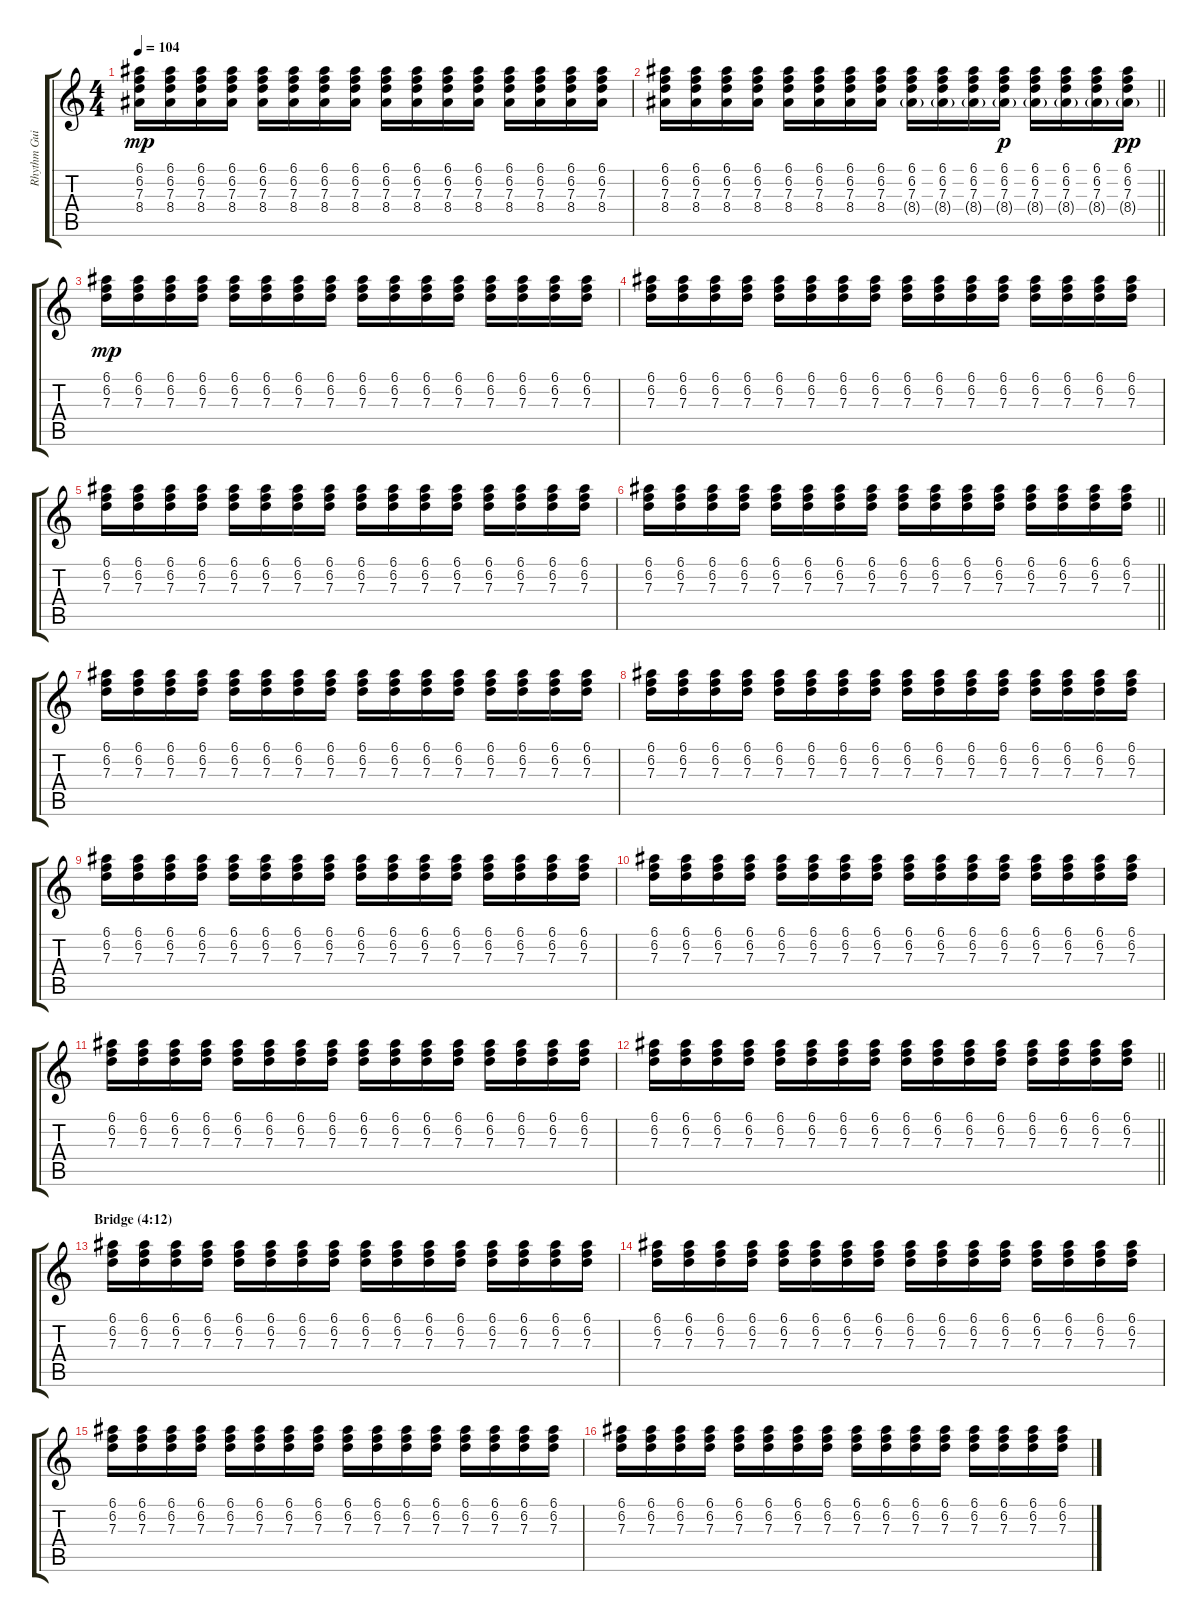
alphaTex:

\track ("Rhythm Guitar" "Rhythm Gui") {instrument electricguitarclean}
\staff {score tabs}
\tuning (E4 B3 G3 D3 A2 E2) {hide}
\ts (4 4)
\tempo 104
\clef g2
\ks c
(6.1 6.2 7.3 8.4).16{dy mp} (6.1 6.2 7.3 8.4).16 (6.1 6.2 7.3 8.4).16 (6.1 6.2 7.3 8.4).16 (6.1 6.2 7.3 8.4).16 (6.1 6.2 7.3 8.4).16 (6.1 6.2 7.3 8.4).16 (6.1 6.2 7.3 8.4).16 (6.1 6.2 7.3 8.4).16 (6.1 6.2 7.3 8.4).16 (6.1 6.2 7.3 8.4).16 (6.1 6.2 7.3 8.4).16 (6.1 6.2 7.3 8.4).16 (6.1 6.2 7.3 8.4).16 (6.1 6.2 7.3 8.4).16 (6.1 6.2 7.3 8.4).16 |
\barLineRight lightlight
(6.1 6.2 7.3 8.4).16 (6.1 6.2 7.3 8.4).16 (6.1 6.2 7.3 8.4).16 (6.1 6.2 7.3 8.4).16 (6.1 6.2 7.3 8.4).16 (6.1 6.2 7.3 8.4).16 (6.1 6.2 7.3 8.4).16 (6.1 6.2 7.3 8.4).16 (6.1 6.2 7.3 8.4{g}).16 (6.1 6.2 7.3 8.4{g}).16 (6.1 6.2 7.3 8.4{g}).16 (6.1 6.2 7.3 8.4{g}).16{dy p} (6.1 6.2 7.3 8.4{g}).16 (6.1 6.2 7.3 8.4{g}).16 (6.1 6.2 7.3 8.4{g}).16 (6.1 6.2 7.3 8.4{g}).16{dy pp} |
(6.1 6.2 7.3).16{dy mp} (6.1 6.2 7.3).16 (6.1 6.2 7.3).16 (6.1 6.2 7.3).16 (6.1 6.2 7.3).16 (6.1 6.2 7.3).16 (6.1 6.2 7.3).16 (6.1 6.2 7.3).16 (6.1 6.2 7.3).16 (6.1 6.2 7.3).16 (6.1 6.2 7.3).16 (6.1 6.2 7.3).16 (6.1 6.2 7.3).16 (6.1 6.2 7.3).16 (6.1 6.2 7.3).16 (6.1 6.2 7.3).16 |
(6.1 6.2 7.3).16 (6.1 6.2 7.3).16 (6.1 6.2 7.3).16 (6.1 6.2 7.3).16 (6.1 6.2 7.3).16 (6.1 6.2 7.3).16 (6.1 6.2 7.3).16 (6.1 6.2 7.3).16 (6.1 6.2 7.3).16 (6.1 6.2 7.3).16 (6.1 6.2 7.3).16 (6.1 6.2 7.3).16 (6.1 6.2 7.3).16 (6.1 6.2 7.3).16 (6.1 6.2 7.3).16 (6.1 6.2 7.3).16 |
(6.1 6.2 7.3).16 (6.1 6.2 7.3).16 (6.1 6.2 7.3).16 (6.1 6.2 7.3).16 (6.1 6.2 7.3).16 (6.1 6.2 7.3).16 (6.1 6.2 7.3).16 (6.1 6.2 7.3).16 (6.1 6.2 7.3).16 (6.1 6.2 7.3).16 (6.1 6.2 7.3).16 (6.1 6.2 7.3).16 (6.1 6.2 7.3).16 (6.1 6.2 7.3).16 (6.1 6.2 7.3).16 (6.1 6.2 7.3).16 |
\barLineRight lightlight
(6.1 6.2 7.3).16 (6.1 6.2 7.3).16 (6.1 6.2 7.3).16 (6.1 6.2 7.3).16 (6.1 6.2 7.3).16 (6.1 6.2 7.3).16 (6.1 6.2 7.3).16 (6.1 6.2 7.3).16 (6.1 6.2 7.3).16 (6.1 6.2 7.3).16 (6.1 6.2 7.3).16 (6.1 6.2 7.3).16 (6.1 6.2 7.3).16 (6.1 6.2 7.3).16 (6.1 6.2 7.3).16 (6.1 6.2 7.3).16 |
(6.1 6.2 7.3).16 (6.1 6.2 7.3).16 (6.1 6.2 7.3).16 (6.1 6.2 7.3).16 (6.1 6.2 7.3).16 (6.1 6.2 7.3).16 (6.1 6.2 7.3).16 (6.1 6.2 7.3).16 (6.1 6.2 7.3).16 (6.1 6.2 7.3).16 (6.1 6.2 7.3).16 (6.1 6.2 7.3).16 (6.1 6.2 7.3).16 (6.1 6.2 7.3).16 (6.1 6.2 7.3).16 (6.1 6.2 7.3).16 |
(6.1 6.2 7.3).16 (6.1 6.2 7.3).16 (6.1 6.2 7.3).16 (6.1 6.2 7.3).16 (6.1 6.2 7.3).16 (6.1 6.2 7.3).16 (6.1 6.2 7.3).16 (6.1 6.2 7.3).16 (6.1 6.2 7.3).16 (6.1 6.2 7.3).16 (6.1 6.2 7.3).16 (6.1 6.2 7.3).16 (6.1 6.2 7.3).16 (6.1 6.2 7.3).16 (6.1 6.2 7.3).16 (6.1 6.2 7.3).16 |
(6.1 6.2 7.3).16 (6.1 6.2 7.3).16 (6.1 6.2 7.3).16 (6.1 6.2 7.3).16 (6.1 6.2 7.3).16 (6.1 6.2 7.3).16 (6.1 6.2 7.3).16 (6.1 6.2 7.3).16 (6.1 6.2 7.3).16 (6.1 6.2 7.3).16 (6.1 6.2 7.3).16 (6.1 6.2 7.3).16 (6.1 6.2 7.3).16 (6.1 6.2 7.3).16 (6.1 6.2 7.3).16 (6.1 6.2 7.3).16 |
(6.1 6.2 7.3).16 (6.1 6.2 7.3).16 (6.1 6.2 7.3).16 (6.1 6.2 7.3).16 (6.1 6.2 7.3).16 (6.1 6.2 7.3).16 (6.1 6.2 7.3).16 (6.1 6.2 7.3).16 (6.1 6.2 7.3).16 (6.1 6.2 7.3).16 (6.1 6.2 7.3).16 (6.1 6.2 7.3).16 (6.1 6.2 7.3).16 (6.1 6.2 7.3).16 (6.1 6.2 7.3).16 (6.1 6.2 7.3).16 |
(6.1 6.2 7.3).16 (6.1 6.2 7.3).16 (6.1 6.2 7.3).16 (6.1 6.2 7.3).16 (6.1 6.2 7.3).16 (6.1 6.2 7.3).16 (6.1 6.2 7.3).16 (6.1 6.2 7.3).16 (6.1 6.2 7.3).16 (6.1 6.2 7.3).16 (6.1 6.2 7.3).16 (6.1 6.2 7.3).16 (6.1 6.2 7.3).16 (6.1 6.2 7.3).16 (6.1 6.2 7.3).16 (6.1 6.2 7.3).16 |
\barLineRight lightlight
(6.1 6.2 7.3).16 (6.1 6.2 7.3).16 (6.1 6.2 7.3).16 (6.1 6.2 7.3).16 (6.1 6.2 7.3).16 (6.1 6.2 7.3).16 (6.1 6.2 7.3).16 (6.1 6.2 7.3).16 (6.1 6.2 7.3).16 (6.1 6.2 7.3).16 (6.1 6.2 7.3).16 (6.1 6.2 7.3).16 (6.1 6.2 7.3).16 (6.1 6.2 7.3).16 (6.1 6.2 7.3).16 (6.1 6.2 7.3).16 |
\section ("" "Bridge (4:12)")
(6.1 6.2 7.3).16 (6.1 6.2 7.3).16 (6.1 6.2 7.3).16 (6.1 6.2 7.3).16 (6.1 6.2 7.3).16 (6.1 6.2 7.3).16 (6.1 6.2 7.3).16 (6.1 6.2 7.3).16 (6.1 6.2 7.3).16 (6.1 6.2 7.3).16 (6.1 6.2 7.3).16 (6.1 6.2 7.3).16 (6.1 6.2 7.3).16 (6.1 6.2 7.3).16 (6.1 6.2 7.3).16 (6.1 6.2 7.3).16 |
(6.1 6.2 7.3).16 (6.1 6.2 7.3).16 (6.1 6.2 7.3).16 (6.1 6.2 7.3).16 (6.1 6.2 7.3).16 (6.1 6.2 7.3).16 (6.1 6.2 7.3).16 (6.1 6.2 7.3).16 (6.1 6.2 7.3).16 (6.1 6.2 7.3).16 (6.1 6.2 7.3).16 (6.1 6.2 7.3).16 (6.1 6.2 7.3).16 (6.1 6.2 7.3).16 (6.1 6.2 7.3).16 (6.1 6.2 7.3).16 |
(6.1 6.2 7.3).16 (6.1 6.2 7.3).16 (6.1 6.2 7.3).16 (6.1 6.2 7.3).16 (6.1 6.2 7.3).16 (6.1 6.2 7.3).16 (6.1 6.2 7.3).16 (6.1 6.2 7.3).16 (6.1 6.2 7.3).16 (6.1 6.2 7.3).16 (6.1 6.2 7.3).16 (6.1 6.2 7.3).16 (6.1 6.2 7.3).16 (6.1 6.2 7.3).16 (6.1 6.2 7.3).16 (6.1 6.2 7.3).16 |
(6.1 6.2 7.3).16 (6.1 6.2 7.3).16 (6.1 6.2 7.3).16 (6.1 6.2 7.3).16 (6.1 6.2 7.3).16 (6.1 6.2 7.3).16 (6.1 6.2 7.3).16 (6.1 6.2 7.3).16 (6.1 6.2 7.3).16 (6.1 6.2 7.3).16 (6.1 6.2 7.3).16 (6.1 6.2 7.3).16 (6.1 6.2 7.3).16 (6.1 6.2 7.3).16 (6.1 6.2 7.3).16 (6.1 6.2 7.3).16
